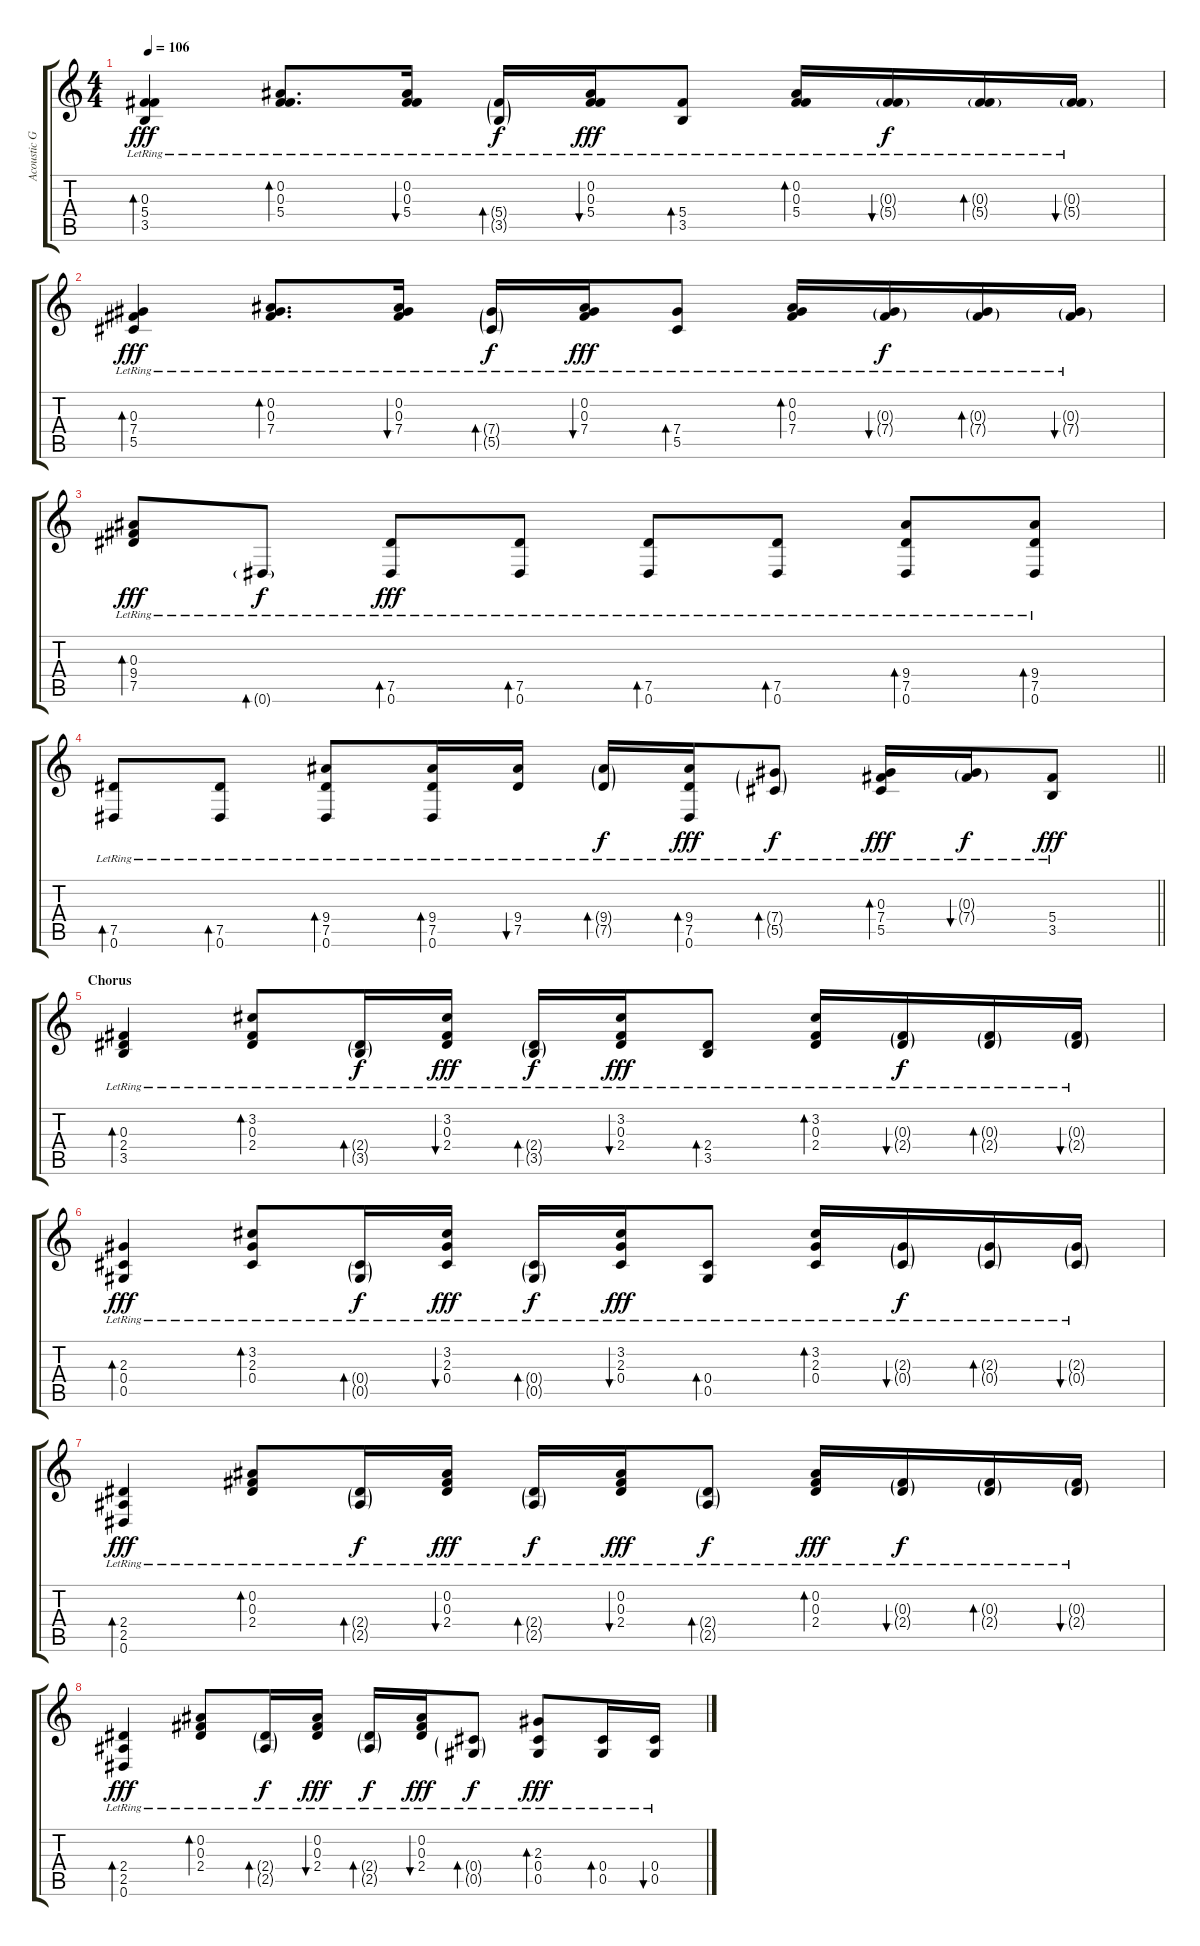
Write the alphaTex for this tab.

\track ("Acoustic Guitar R" "Acoustic G") {instrument acousticguitarsteel}
\staff {score tabs}
\tuning (Eb4 Bb3 Gb3 Db3 Ab2 Eb2) {hide}
\ts (4 4)
\tempo 106
\clef g2
\ks c
(0.3 5.4{lr} 3.5{lr}).4{bd 30 dy fff} (0.2{lr} 0.3{lr} 5.4{lr}).8{d bd 30} (0.2{lr} 0.3{lr} 5.4{lr}).16{bu 30} (5.4{g lr} 3.5{g}).16{bd 30 dy f} (0.2{lr} 0.3{lr} 5.4{lr}).16{bu 30 dy fff} (5.4{lr} 3.5{lr}).8{bd 30} (0.2{lr} 0.3{lr} 5.4{lr}).16{bd 30} (0.3{g lr} 5.4{g lr}).16{bu 30 dy f} (0.3{g lr} 5.4{g lr}).16{bd 30} (0.3{g lr} 5.4{g}).16{bu 30} |
(0.3 7.4{lr} 5.5{lr}).4{bd 30 dy fff} (0.2{lr} 0.3{lr} 7.4{lr}).8{d bd 30} (0.2{lr} 0.3{lr} 7.4{lr}).16{bu 30} (7.4{g lr} 5.5{g}).16{bd 30 dy f} (0.2{lr} 0.3{lr} 7.4{lr}).16{bu 30 dy fff} (7.4{lr} 5.5{lr}).8{bd 30} (0.2{lr} 0.3{lr} 7.4{lr}).16{bd 30} (0.3{g lr} 7.4{g}).16{bu 30 dy f} (0.3{g lr} 7.4{g lr}).16{bd 30} (0.3{g lr} 7.4{g lr}).16{bu 30} |
(0.3{lr} 9.4{lr} 7.5{lr}).8{bd 30 dy fff} 0.6{g lr}.8{bd 30 dy f} (7.5{lr} 0.6{lr}).8{bd 30 dy fff} (7.5{lr} 0.6{lr}).8{bd 30} (7.5{lr} 0.6{lr}).8{bd 30} (7.5{lr} 0.6{lr}).8{bd 30} (9.4{lr} 7.5{lr} 0.6{lr}).8{bd 30} (9.4{lr} 7.5{lr} 0.6{lr}).8{bd 30} |
\barLineRight lightlight
(7.5{lr} 0.6{lr}).8{bd 30} (7.5{lr} 0.6{lr}).8{bd 30} (9.4{lr} 7.5{lr} 0.6{lr}).8{bd 30} (9.4{lr} 7.5{lr} 0.6{lr}).16{bd 30} (9.4 7.5{lr}).16{bu 30} (9.4{g lr} 7.5{g lr}).16{bd 30 dy f} (9.4{lr} 7.5 0.6).16{bd 30 dy fff} (7.4{g lr} 5.5{g lr}).8{bd 30 dy f} (0.3{lr} 7.4{lr} 5.5{lr}).16{bd 30 dy fff} (0.3{g lr} 7.4{g lr}).16{bu 30 dy f} (5.4{lr} 3.5{lr}).8{dy fff} |
\section ("" "Chorus")
(0.3 2.4{lr} 3.5{lr}).4{bd 30} (3.2{lr} 0.3{lr} 2.4{lr}).8{bd 30} (2.4{g lr} 3.5{g}).16{bd 30 dy f} (3.2{lr} 0.3{lr} 2.4{lr}).16{bu 30 dy fff} (2.4{g lr} 3.5{g}).16{bd 30 dy f} (3.2{lr} 0.3{lr} 2.4{lr}).16{bu 30 dy fff} (2.4{lr} 3.5{lr}).8{bd 30} (3.2{lr} 0.3{lr} 2.4{lr}).16{bd 30} (0.3{g lr} 2.4{g lr}).16{bu 30 dy f} (0.3{g lr} 2.4{g lr}).16{bd 30} (0.3{g lr} 2.4{g}).16{bu 30} |
(2.3 0.4{lr} 0.5{lr}).4{bd 30 dy fff} (3.2{lr} 2.3{lr} 0.4{lr}).8{bd 30} (0.4{g lr} 0.5{g}).16{bd 30 dy f} (3.2{lr} 2.3{lr} 0.4{lr}).16{bu 30 dy fff} (0.4{g lr} 0.5{g}).16{bd 30 dy f} (3.2{lr} 2.3{lr} 0.4{lr}).16{bu 30 dy fff} (0.4{lr} 0.5{lr}).8{bd 30} (3.2{lr} 2.3{lr} 0.4{lr}).16{bd 30} (2.3{g lr} 0.4{g}).16{bu 30 dy f} (2.3{g lr} 0.4{g lr}).16{bd 30} (2.3{g lr} 0.4{g lr}).16{bu 30} |
(2.4{lr} 2.5{lr} 0.6{lr}).4{bd 30 dy fff} (0.2{lr} 0.3{lr} 2.4{lr}).8{bd 30} (2.4{g} 2.5{g lr}).16{bd 30 dy f} (0.2{lr} 0.3{lr} 2.4{lr}).16{bu 30 dy fff} (2.4{g lr} 2.5{g lr}).16{bd 30 dy f} (0.2{lr} 0.3{lr} 2.4{lr}).16{bu 30 dy fff} (2.4{g lr} 2.5{g lr}).8{bd 30 dy f} (0.2{lr} 0.3{lr} 2.4{lr}).16{bd 30 dy fff} (0.3{g lr} 2.4{g}).16{bu 30 dy f} (0.3{g lr} 2.4{g lr}).16{bd 30} (0.3{g lr} 2.4{g lr}).16{bu 30} |
(2.4{lr} 2.5{lr} 0.6{lr}).4{bd 30 dy fff} (0.2{lr} 0.3{lr} 2.4{lr}).8{bd 30} (2.4{g lr} 2.5{g lr}).16{bd 30 dy f} (0.2{lr} 0.3{lr} 2.4{lr}).16{bu 30 dy fff} (2.4{g lr} 2.5{g lr}).16{bd 30 dy f} (0.2{lr} 0.3{lr} 2.4{lr}).16{bu 30 dy fff} (0.4{g lr} 0.5{g lr}).8{bd 30 dy f} (2.3{lr} 0.4{lr} 0.5{lr}).8{bd 60 dy fff} (0.4{lr} 0.5{lr}).16{bd 60} (0.4 0.5{lr}).16{bu 60}
